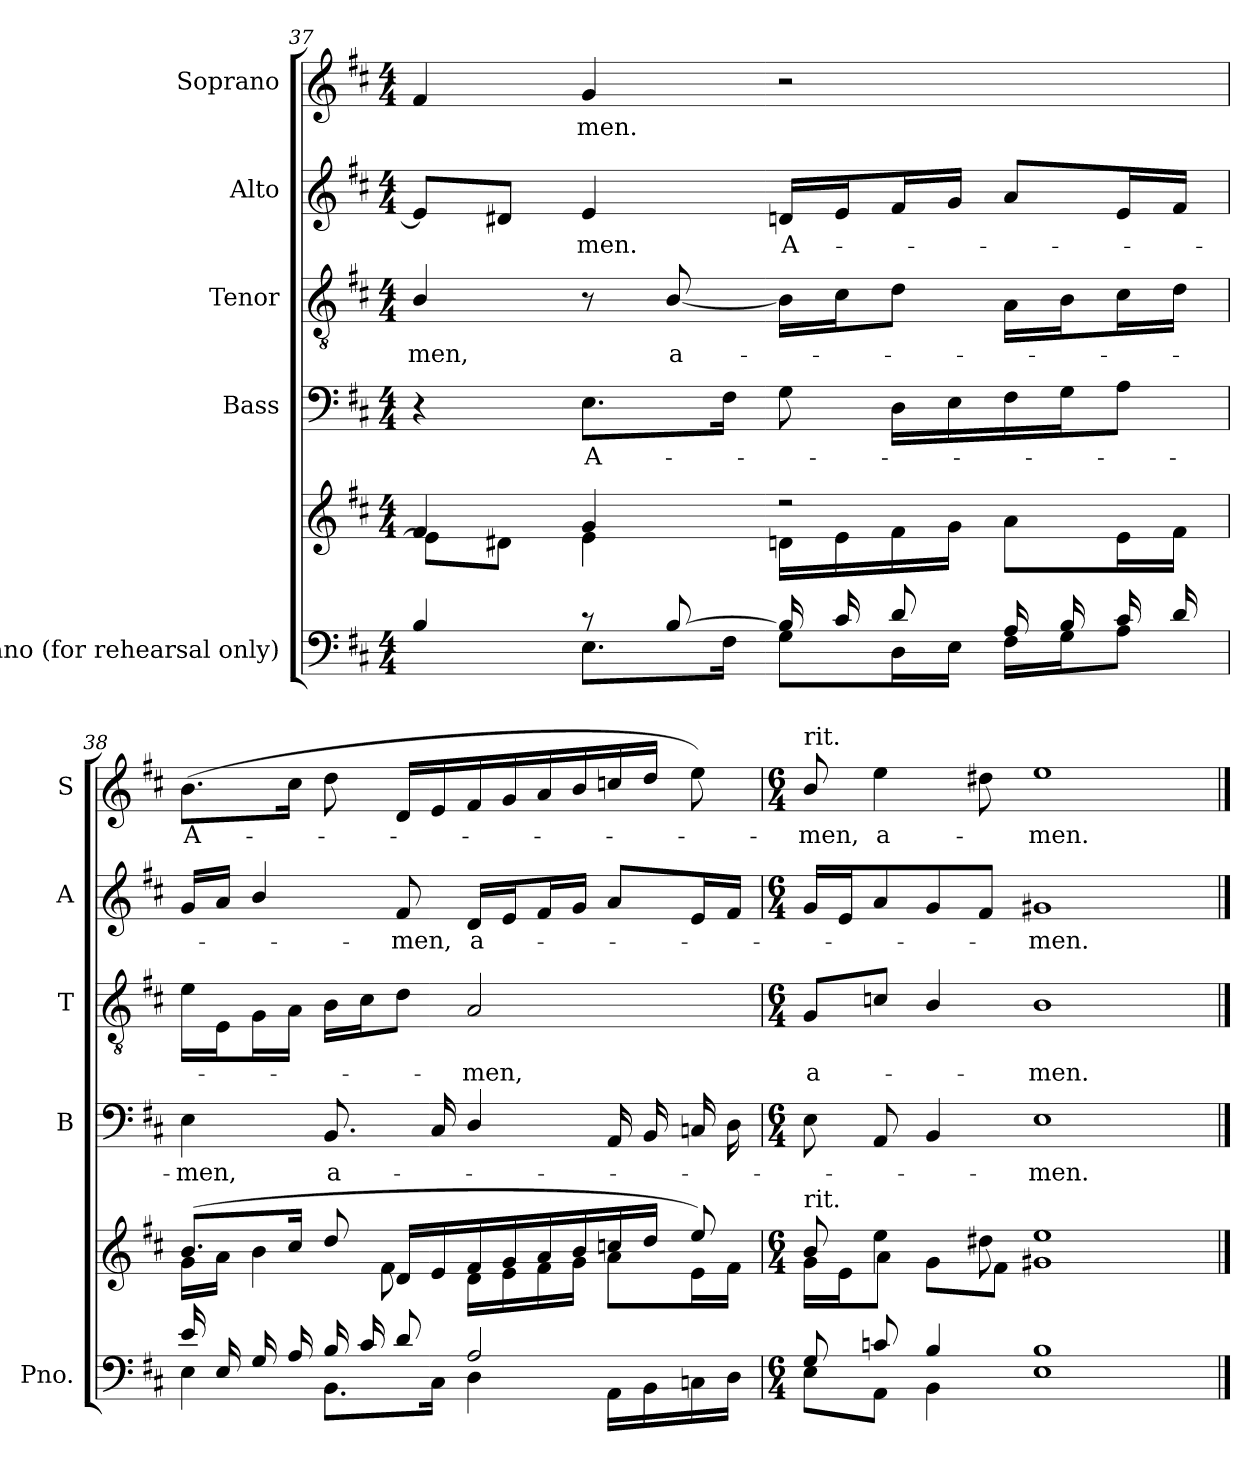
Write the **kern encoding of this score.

**kern	**kern	**kern	**text	**kern	**text	**kern	**text	**kern	**text
*part5	*part5	*part4	*part4	*part3	*part3	*part2	*part2	*part1	*part1
*staff6	*staff5	*staff4	*staff4	*staff3	*staff3	*staff2	*staff2	*staff1	*staff1
*I"Piano (for rehearsal only)	*	*I"Bass	*	*I"Tenor	*	*I"Alto	*	*I"Soprano	*
*I'Pno.	*	*I'B	*	*I'T	*	*I'A	*	*I'S	*
*clefF4	*clefG2	*clefF4	*	*clefGv2	*	*clefG2	*	*clefG2	*
*k[f#c#]	*k[f#c#]	*k[f#c#]	*	*k[f#c#]	*	*k[f#c#]	*	*k[f#c#]	*
*M4/4	*M4/4	*M4/4	*	*M4/4	*	*M4/4	*	*M4/4	*
=37	=37	=37	=37	=37	=37	=37	=37	=37	=37
*^	*^	*	*	*	*	*	*	*	*
!	!	!	!	!	!	!	!LO:LY:b	!	!	!	!
4B/	4ryy	4f#/	8e\L]	4r	.	4B/	-men,	8e/L]	.	4f#/	.
.	.	.	8d#X\J	.	.	.	.	8d#X/J	.	.	.
!	!	!	!	!	!LO:LY:b	!	!	!	!LO:LY:b	!	!LO:LY:b
8r	8.E\L	4g/	4e\	8.E\L	A-	8r	.	4e/	-men.	4g/	-men.
!	!	!	!	!	!	!	!LO:LY:b	!	!	!	!
[>8B/	.	.	.	.	.	[>8B/	a-	.	.	.	.
.	16F#\Jk	.	.	16F#\Jk	.	.	.	.	.	.	.
!	!	!	!	!	!	!	!	!	!LO:LY:b	!	!
16B/]	8G\L	2r	16dn\LL	8G\	.	16B\LL]	.	16dn/LL	A-	2r	.
16c#/	.	.	16e\	.	.	16c#\J	.	16e/J	.	.	.
8d/	16D\L	.	16f#\	16D\LL	.	8d\J	.	16f#/L	.	.	.
.	16E\JJ	.	16g\JJ	16E\	.	.	.	16g/JJ	.	.	.
16A/	16F#\LL	.	8a\L	16F#\	.	16A\LL	.	8a/L	.	.	.
16B/	16G\J	.	.	16G\J	.	16B\J	.	.	.	.	.
16c#/	8A\J	.	16e\L	8A\J	.	16c#\L	.	16e/L	.	.	.
16d/	.	.	16f#\JJ	.	.	16d\JJ	.	16f#/JJ	.	.	.
!!LO:LB:g=z
=38	=38	=38	=38	=38	=38	=38	=38	=38	=38	=38	=38
!	!	!	!	!	!LO:LY:b	!	!	!	!	!	!LO:LY:b
16e/	4E\	(8.b/L	16g\LL	4E\	-men,	16e\LL	.	16g/LL	.	(8.b\L	A-
16E/	.	.	16a\JJ	.	.	16E\J	.	16a/JJ	.	.	.
16G/	.	.	4b\	.	.	16G\L	.	4b/	.	.	.
16A/	.	16cc#/Jk	.	.	.	16A\JJ	.	.	.	16cc#\Jk	.
!	!	!	!	!	!LO:LY:b	!	!	!	!	!	!
16B/	8.BB\L	8dd/	.	8.BB/	a-	16B\LL	.	.	.	8dd\	.
16c#/	.	.	.	.	.	16c#\J	.	.	.	.	.
!	!	!	!	!	!	!	!	!	!LO:LY:b	!	!
8d/	.	16d/LL	8f#\	.	.	8d\J	.	8f#/	-men,	16d/LL	.
.	16C#\Jk	16e/	.	16C#/	.	.	.	.	.	16e/	.
!	!	!	!	!	!	!	!LO:LY:b	!	!LO:LY:b	!	!
2A/	4D\	16f#/	16d\LL	4D/	.	2A/	-men,	16d/LL	a-	16f#/	.
.	.	16g/	16e\	.	.	.	.	16e/J	.	16g/	.
.	.	16a/	16f#\	.	.	.	.	16f#/L	.	16a/	.
.	.	16b/	16g\JJ	.	.	.	.	16g/JJ	.	16b/	.
.	16AA\LL	16ccn/	8a\L	16AA/	.	.	.	8a/L	.	16ccn/	.
.	16BB\	16dd/JJ	.	16BB/	.	.	.	.	.	16dd/JJ	.
.	16Cn\	8ee/)	16e\L	16Cn/	.	.	.	16e/L	.	8ee\)	.
.	16D\JJ	.	16f#\JJ	16D\	.	.	.	16f#/JJ	.	.	.
=39	=39	=39	=39	=39	=39	=39	=39	=39	=39	=39	=39
*M6/4	*	*M6/4	*	*M6/4	*	*M6/4	*	*M6/4	*	*M6/4	*
!	!	!	!	!	!	!	!	!	!	!LO:TX:a:t=rit.	!
!	!	!LO:TX:a:t=rit.	!	!	!	!	!	!	!	!	!
!	!	!	!	!	!	!	!LO:LY:b	!	!	!	!LO:LY:b
8G/	8E\L	8b/	16g\LL	8E\	.	8G/L	a-	16g/LL	.	8b/	-men,
.	.	.	16e\J	.	.	.	.	16e/J	.	.	.
!	!	!	!	!	!	!	!	!	!	!	!LO:LY:b
8cn/	8AA\J	4ee\	8a\J	8AA/	.	8cn/J	.	8a/	.	4ee\	a-
4B/	4BB\	.	8g\L	4BB/	.	4B/	.	8g/	.	.	.
.	.	8dd#X\	8f#\J	.	.	.	.	8f#/J	.	8dd#X\	.
!	!	!	!	!	!LO:LY:b	!	!LO:LY:b	!	!LO:LY:b	!	!LO:LY:b
1B	1E	1ee	1g#X	1E	-men.	1B	-men.	1g#X	-men.	1ee	-men.
*v	*v	*	*	*	*	*	*	*	*	*	*
*	*v	*v	*	*	*	*	*	*	*	*
==	==	==	==	==	==	==	==	==	==
*-	*-	*-	*-	*-	*-	*-	*-	*-	*-
